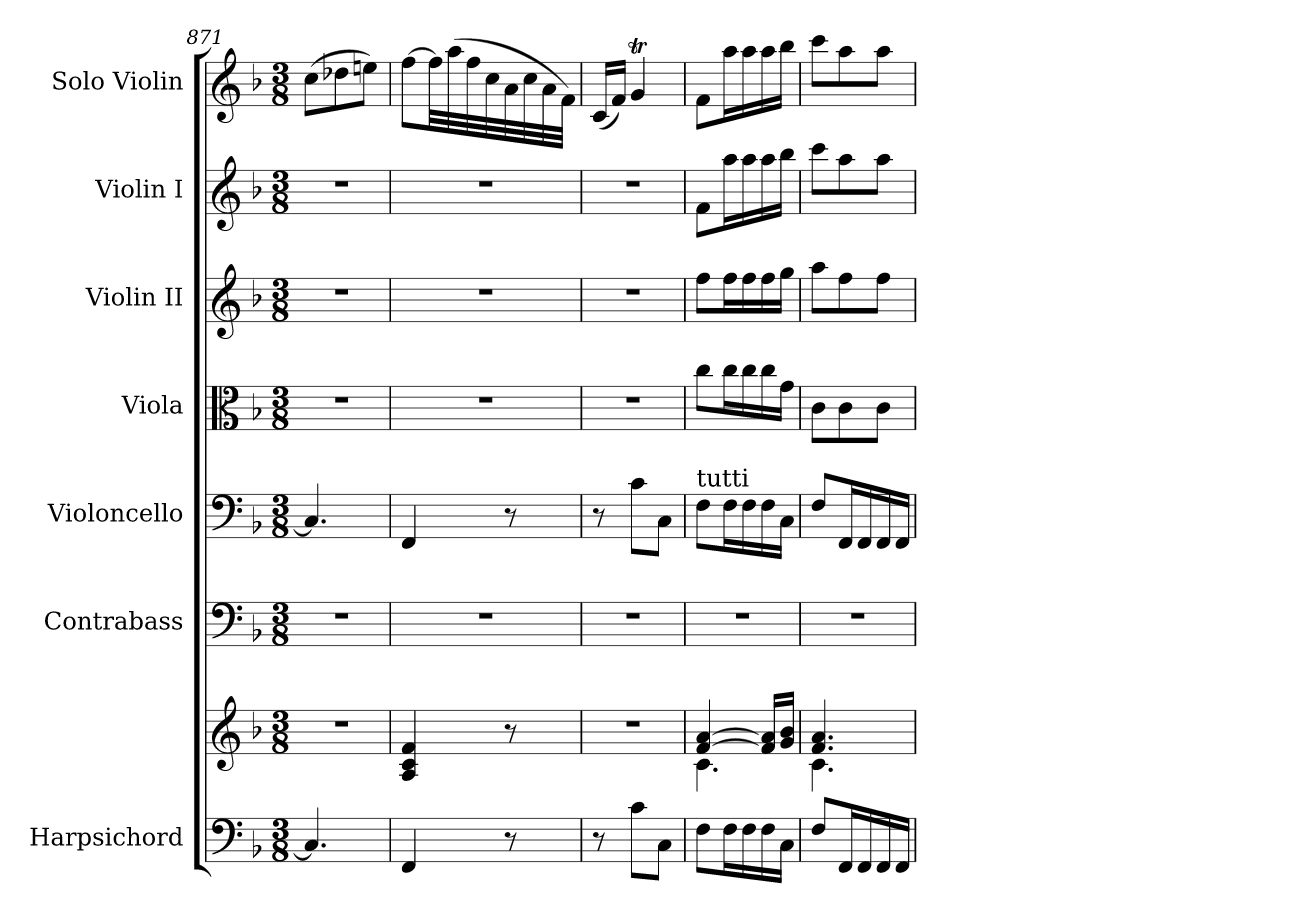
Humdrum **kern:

**kern	**kern	**kern	**kern	**kern	**kern	**kern	**kern
*part7	*part7	*part6	*part5	*part4	*part3	*part2	*part1
*staff8	*staff7	*staff6	*staff5	*staff4	*staff3	*staff2	*staff1
*I"Harpsichord	*	*I"Contrabass	*I"Violoncello	*I"Viola	*I"Violin II	*I"Violin I	*I"Solo Violin
*I'Hch.	*	*I'Cb.	*I'Vc.	*I'Vla.	*I'Vln. II	*I'Vln. I	*I'Vln.
*clefF4	*clefG2	*clefF4	*clefF4	*clefC3	*clefG2	*clefG2	*clefG2
*	*	*ITrd7c12	*	*	*	*	*
*k[b-]	*k[b-]	*k[b-]	*k[b-]	*k[b-]	*k[b-]	*k[b-]	*k[b-]
*M3/8	*M3/8	*M3/8	*M3/8	*M3/8	*M3/8	*M3/8	*M3/8
=871	=871	=871	=871	=871	=871	=871	=871
4.C/]	4.r	4.r	4.C/]	4.r	4.r	4.r	(>8cc\L
.	.	.	.	.	.	.	8dd-X\
.	.	.	.	.	.	.	8een\J)
=872	=872	=872	=872	=872	=872	=872	=872
4FF/	4A/ 4c/ 4f/	4.r	4FF/	4.r	4.r	4.r	[8ff\L
.	.	.	.	.	.	.	32ff\LL]
.	.	.	.	.	.	.	(>32aa\
.	.	.	.	.	.	.	32ff\
.	.	.	.	.	.	.	32cc\
8r	8r	.	8r	.	.	.	32a\
.	.	.	.	.	.	.	32cc\
.	.	.	.	.	.	.	32a\
.	.	.	.	.	.	.	32f\JJJ)
!!LO:PB:g=z
=873	=873	=873	=873	=873	=873	=873	=873
8r	4.r	4.r	8r	4.r	4.r	4.r	(<16c/LL
.	.	.	.	.	.	.	16f/JJ)
8c\L	.	.	8c\L	.	.	.	4gT/
8C\J	.	.	8C\J	.	.	.	.
=874	=874	=874	=874	=874	=874	=874	=874
*	*^	*	*	*	*	*	*
!	!	!	!	!LO:TX:a:t=tutti	!	!	!	!
8F\L	[4f/ [4a/	4.c\	4.r	8F\L	8cc\L	8ff\L	8f\L	8f\L
16F\L	.	.	.	16F\L	16cc\L	16ff\L	16aa\L	16aa\L
16F\	.	.	.	16F\	16cc\	16ff\	16aa\	16aa\
16F\	16f/] 16a/]LL	.	.	16F\	16cc\	16ff\	16aa\	16aa\
16C\JJ	16g/ 16b-/JJ	.	.	16C\JJ	16g\JJ	16gg\JJ	16bb-\JJ	16bb-\JJ
=875	=875	=875	=875	=875	=875	=875	=875	=875
8F/L	4.f/ 4.a/	4.c\	4.r	8F/L	8c\L	8aa\L	8ccc\L	8ccc\L
16FF/L	.	.	.	16FF/L	8c\	8ff\	8aa\	8aa\
16FF/	.	.	.	16FF/	.	.	.	.
16FF/	.	.	.	16FF/	8c\J	8ff\J	8aa\J	8aa\J
16FF/JJ	.	.	.	16FF/JJ	.	.	.	.
*	*v	*v	*	*	*	*	*	*
=	=	=	=	=	=	=	=
*-	*-	*-	*-	*-	*-	*-	*-
